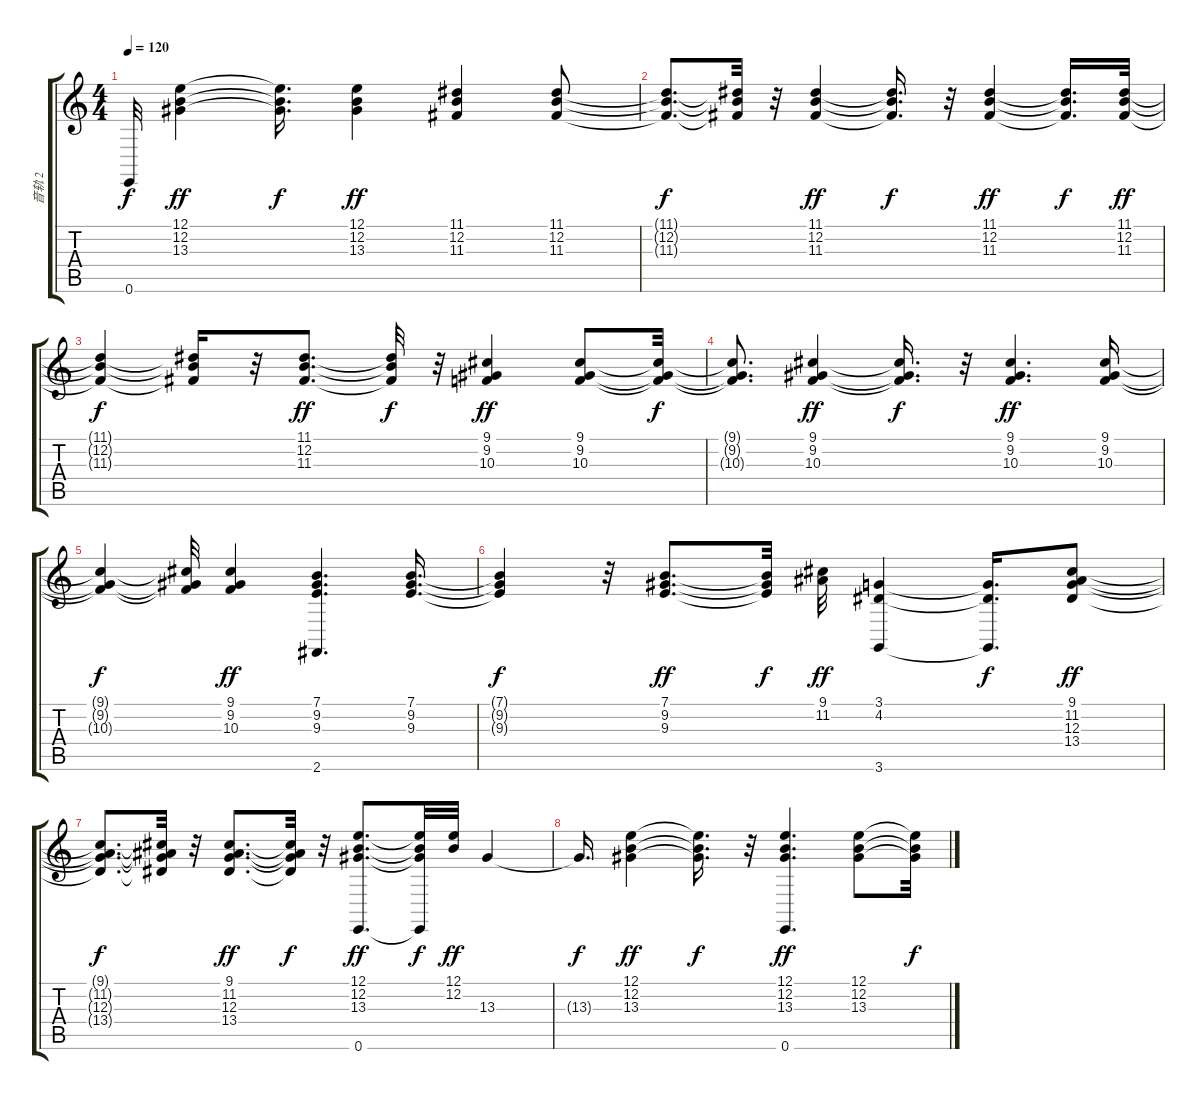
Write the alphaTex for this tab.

\track ("音轨 2" "音轨 2") {instrument brightacousticpiano}
\staff {score tabs}
\tuning (E4 B3 G3 D3 A2 E2) {hide}
\ts (4 4)
\tempo 120
\clef g2
\ks c
0.6{t}.32{dy f} (12.1 12.2 13.3).4{dy ff} (12.1{t} 12.2{t} 13.3{t}).16{d dy f} (12.1 12.2 13.3).4{dy ff} (11.1 12.2 11.3).4 (11.1 12.2 11.3).8 |
(11.1{t} 12.2{t} 11.3{t}).8{d dy f} (11.1{t} 12.2{t} 11.3{t}).32 r.32 (11.1 12.2 11.3).4{dy ff} (11.1{t} 12.2{t} 11.3{t}).16{d dy f} r.32 (11.1 12.2 11.3).4{dy ff} (11.1{t} 12.2{t} 11.3{t}).16{d dy f} (11.1 12.2 11.3).32{dy ff} |
(11.1{t} 12.2{t} 11.3{t}).4{dy f} (11.1{t} 12.2{t} 11.3{t}).16 r.32 (11.1 12.2 11.3).8{d dy ff} (11.1{t} 12.2{t} 11.3{t}).32{dy f} r.32 (9.1 9.2 10.3).4{dy ff} (9.1 9.2 10.3).8 (9.1{t} 9.2{t} 10.3{t}).32{dy f} |
(9.1{t} 9.2{t} 10.3{t}).8{d} (9.1 9.2 10.3).4{dy ff} (9.1{t} 9.2{t} 10.3{t}).16{d dy f} r.32 (9.1 9.2 10.3).4{d dy ff} (9.1 9.2 10.3).16 |
(9.1{t} 9.2{t} 10.3{t}).4{dy f} (9.1{t} 9.2{t} 10.3{t}).32 (9.1 9.2 10.3).4{dy ff} (7.1 9.2 9.3 2.6).4{d} (7.1 9.2 9.3).16{d} |
(7.1{t} 9.2{t} 9.3{t}).4{dy f} r.32 (7.1 9.2 9.3).8{d dy ff} (7.1{t} 9.2{t} 9.3{t}).32{dy f} (9.1 11.2).32{dy ff} (3.1 4.2 3.6).4 (3.1{t} 4.2{t} 3.6{t}).16{d dy f} (9.1 11.2 12.3 13.4).8{dy ff} |
(9.1{t} 11.2{t} 12.3{t} 13.4{t}).8{d dy f} (9.1{t} 11.2{t} 12.3{t} 13.4{t}).32 r.32 (9.1 11.2 12.3 13.4).8{d dy ff} (9.1{t} 11.2{t} 12.3{t} 13.4{t}).32{dy f} r.32 (12.1 12.2 13.3 0.6).8{d dy ff} (12.1{t} 12.2{t} 13.3{t} 0.6{t}).32{dy f} (12.1 12.2).32{dy ff} 13.3.4 |
13.3{t}.16{d dy f} (12.1 12.2 13.3).4{dy ff} (12.1{t} 12.2{t} 13.3{t}).16{d dy f} r.32 (12.1 12.2 13.3 0.6).4{d dy ff} (12.1 12.2 13.3).8 (12.1{t} 12.2{t} 13.3{t}).32{dy f}
